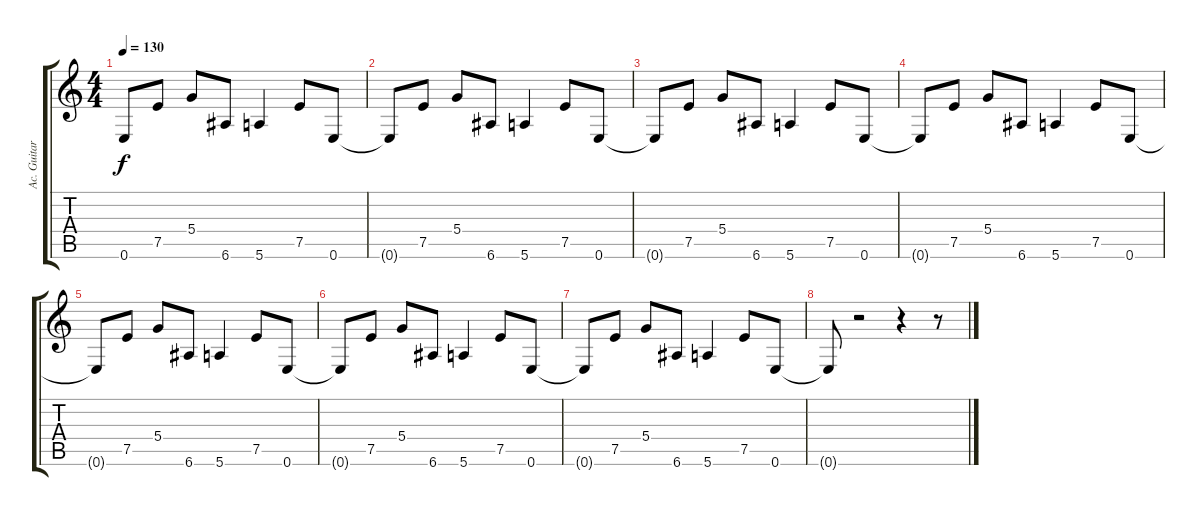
\track ("Ac. Guitar" "Ac. Guitar") {instrument acousticguitarsteel}
\staff {score tabs}
\tuning (E4 B3 G3 D3 A2 E2) {hide}
\ts (4 4)
\tempo 130
\clef g2
\ks c
0.6{t}.8{dy f} 7.5.8 5.4.8 6.6.8 5.6.4 7.5.8 0.6.8 |
0.6{t}.8 7.5.8 5.4.8 6.6.8 5.6.4 7.5.8 0.6.8 |
0.6{t}.8 7.5.8 5.4.8 6.6.8 5.6.4 7.5.8 0.6.8 |
0.6{t}.8 7.5.8 5.4.8 6.6.8 5.6.4 7.5.8 0.6.8 |
0.6{t}.8 7.5.8 5.4.8 6.6.8 5.6.4 7.5.8 0.6.8 |
0.6{t}.8 7.5.8 5.4.8 6.6.8 5.6.4 7.5.8 0.6.8 |
0.6{t}.8 7.5.8 5.4.8 6.6.8 5.6.4 7.5.8 0.6.8 |
0.6{t}.8 r.2 r.4 r.8
